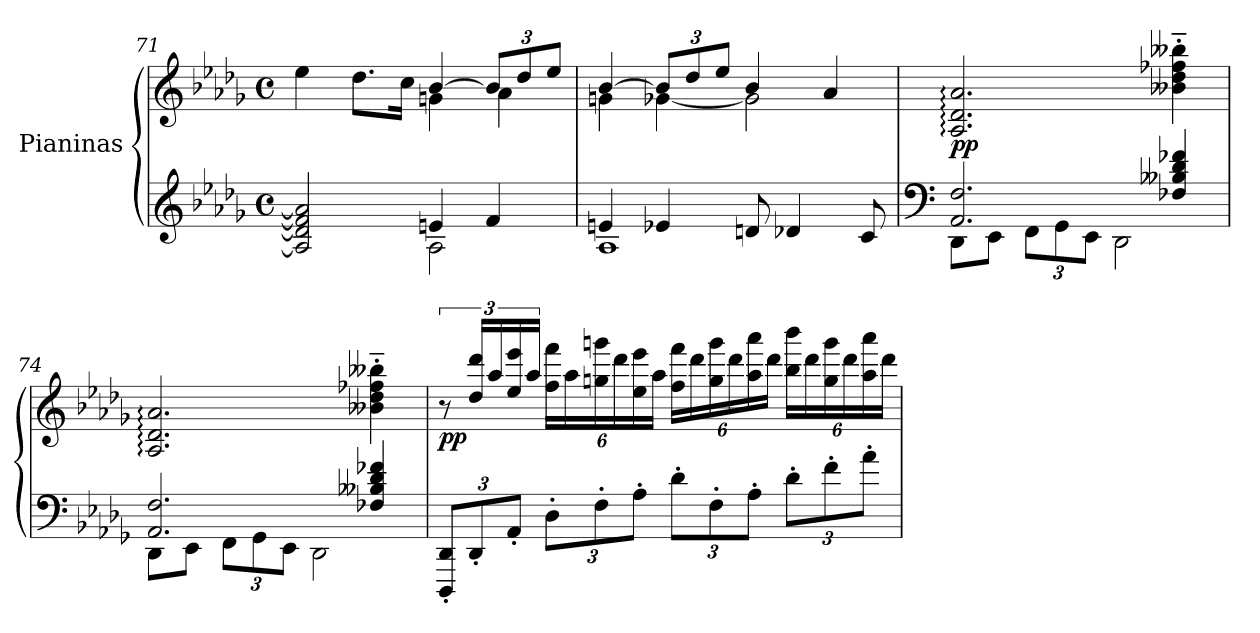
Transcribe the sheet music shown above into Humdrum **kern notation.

**kern	**kern	**dynam
*part1	*part1	*part1
*staff2	*staff1	*staff1/2
*I"Pianinas	*	*
!!LO:LB:g=z
*clefG2	*clefG2	*
*k[b-e-a-d-g-]	*k[b-e-a-d-g-]	*
*M4/4	*M4/4	*
*met(c)	*met(c)	*
=71	=71	=71
*^	*^	*
2A-/] 2d-/] 2f/] 2a-/]	2ryy	4ee-\	2ryy	.
.	.	8.dd-\L	.	.
.	.	16cc\Jk	.	.
4en/	2A-\	[4b-/	4gn\	.
*	*	*Xbrackettup	*	*
4f/	.	12b-/L]	4a-\	.
.	.	12dd-/	.	.
.	.	12ee-/J	.	.
=72	=72	=72	=72	=72
4en/	1A-	[4b-/	4gn\	.
4e-X/	.	12b-/L]	[4g-X\	.
.	.	12dd-/	.	.
.	.	12ee-/J	.	.
8dn/	.	4b-/	2g-\]	.
4d-X/	.	.	.	.
.	.	4a-/	.	.
8c/	.	.	.	.
*	*	*v	*v	*
=73	=73	=73	=73
*clefF4	*	*	*
!	!	!	!LO:DY:b
2.AA-/ 2.F/	8DD-\L	2.A-/: 2.d-/: 2.a-/:	pp
.	8EE-\J	.	.
*	*Xbrackettup	*	*
.	12FF\L	.	.
.	12GG-\	.	.
.	12EE-\J	.	.
.	2DD-\	.	.
4F-X/ 4B--X/ 4d-/ 4f-X/	.	4b--X\'~ 4dd-\'~ 4ff-X\'~ 4bb--X\'~	.
=74	=74	=74	=74
2.AA-/ 2.F/	8DD-\L	2.A-/: 2.d-/: 2.a-/:	.
.	8EE-\J	.	.
.	12FF\L	.	.
.	12GG-\	.	.
.	12EE-\J	.	.
.	2DD-\	.	.
4F-X/ 4B--X/ 4d-/ 4f-X/	.	4b--X\'~ 4dd-\'~ 4ff-X\'~ 4bb--X\'~	.
*v	*v	*	*
!!LO:LB:g=z
=75	=75	=75
*	*brackettup	*
!	!	!LO:DY:b
12DDD-/' 12DD-/'L	12r	pp
12DD-'/	24dd-/ 24ddd-/LL	.
.	24aa-/	.
12AA-'/J	24ee-/ 24eee-/	.
.	24aa-/JJ	.
*	*Xbrackettup	*
12D-'\L	24ff\ 24fff\LL	.
.	24aa-\	.
12F'\	24ggn\ 24gggn\	.
.	24ddd-\	.
12A-'\J	24ee-\ 24eee-\	.
.	24aa-\JJ	.
12d-'\L	24ff\ 24fff\LL	.
.	24ddd-\	.
12F'\	24gg\ 24ggg\	.
.	24ddd-\	.
12A-'\J	24aa-\ 24aaa-\	.
.	24ddd-\JJ	.
12d-'\L	24bb-\ 24bbb-\LL	.
.	24ddd-\	.
12f'\	24gg\ 24ggg\	.
.	24ddd-\	.
12a-'\J	24aa-\ 24aaa-\	.
.	24ddd-\JJ	.
=	=	=
*-	*-	*-
